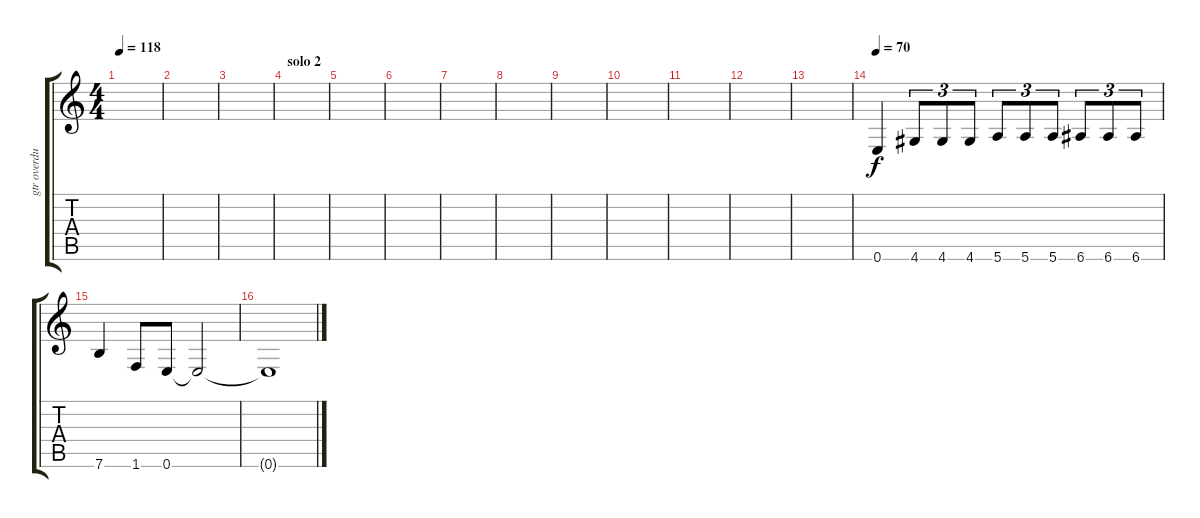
\track ("gtr overdub*" "gtr overdu") {instrument overdrivenguitar}
\staff {score tabs}
\tuning (E4 B3 G3 D3 A2 E2) {hide}
\ts (4 4)
\tempo 118
\clef g2
\ks c
|
|
|
\section ("" "solo 2")
|
|
|
|
|
|
|
|
|
|
\tempo 70
0.6.4 4.6.8{tu (3 2)} 4.6.8{tu (3 2)} 4.6.8{tu (3 2)} 5.6.8{tu (3 2)} 5.6.8{tu (3 2)} 5.6.8{tu (3 2)} 6.6.8{tu (3 2)} 6.6.8{tu (3 2)} 6.6.8{tu (3 2)} |
7.6.4 1.6.8 0.6.8 0.6{t}.2 |
0.6{t}.1
